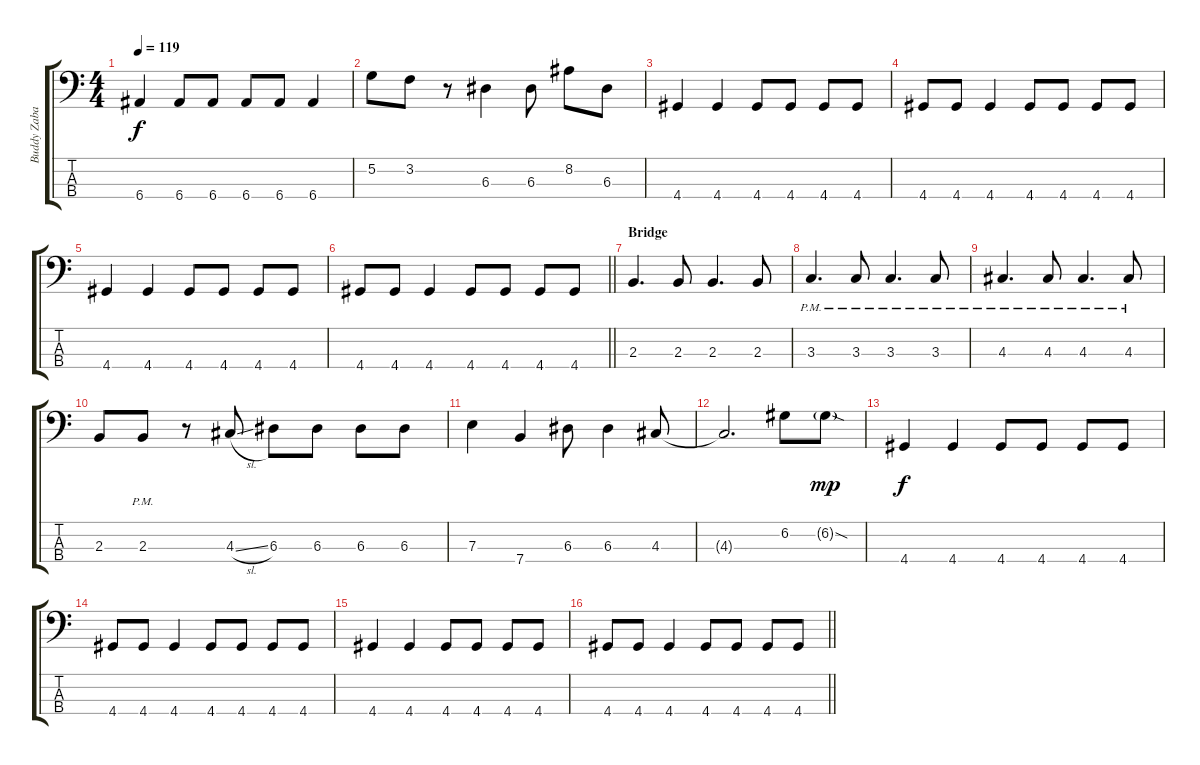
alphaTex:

\track ("Buddy Zabala(Bass)" "Buddy Zaba") {instrument electricbassfinger}
\staff {score tabs}
\tuning (G2 D2 A1 E1) {hide}
\ts (4 4)
\tempo 119
\clef f4
\ks c
6.4.4{dy f} 6.4.8 6.4.8 6.4.8 6.4.8 6.4.4 |
5.2.8 3.2.8 r.8 6.3.4 6.3.8 8.2.8 6.3.8 |
4.4.4 4.4.4 4.4.8 4.4.8 4.4.8 4.4.8 |
4.4.8 4.4.8 4.4.4 4.4.8 4.4.8 4.4.8 4.4.8 |
4.4.4 4.4.4 4.4.8 4.4.8 4.4.8 4.4.8 |
\barLineRight lightlight
4.4.8 4.4.8 4.4.4 4.4.8 4.4.8 4.4.8 4.4.8 |
\section ("" "Bridge")
2.3.4{d} 2.3.8 2.3.4{d} 2.3.8 |
3.3{pm}.4{d} 3.3{pm}.8 3.3{pm}.4{d} 3.3{pm}.8 |
4.3{pm}.4{d} 4.3{pm}.8 4.3{pm}.4{d} 4.3{pm}.8 |
2.3.8 2.3{pm}.8 r.8 4.3{sl}.8 6.3.8 6.3.8 6.3.8 6.3.8 |
7.3.4 7.4.4 6.3.8 6.3.4 4.3.8 |
4.3{t}.2{d} 6.2.8 6.2{sod g}.8{dy mp} |
4.4.4{dy f} 4.4.4 4.4.8 4.4.8 4.4.8 4.4.8 |
4.4.8 4.4.8 4.4.4 4.4.8 4.4.8 4.4.8 4.4.8 |
4.4.4 4.4.4 4.4.8 4.4.8 4.4.8 4.4.8 |
\barLineRight lightlight
4.4.8 4.4.8 4.4.4 4.4.8 4.4.8 4.4.8 4.4.8
